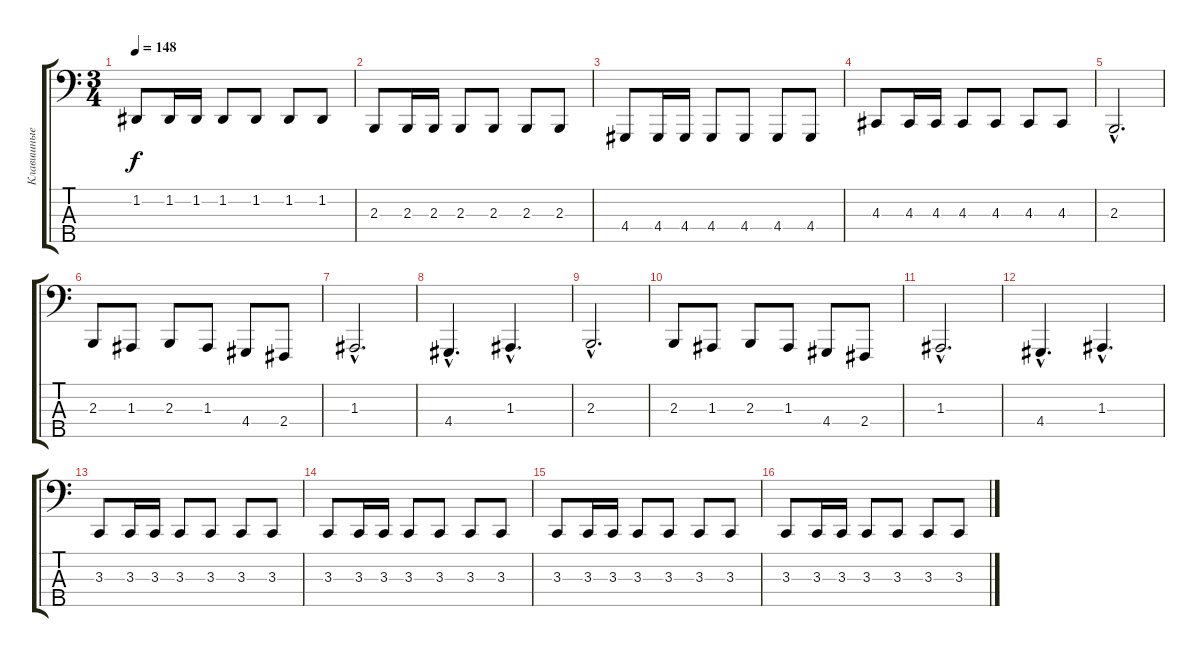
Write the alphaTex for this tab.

\track ("Клавишные" "Клавишные") {instrument lead8bassandlead}
\staff {score tabs}
\tuning (G2 D2 A1 E1 B0) {hide}
\ts (3 4)
\tempo 148
\clef f4
\ks c
1.2.8{dy f} 1.2.16 1.2.16 1.2.8 1.2.8 1.2.8 1.2.8 |
2.3.8 2.3.16 2.3.16 2.3.8 2.3.8 2.3.8 2.3.8 |
4.4.8 4.4.16 4.4.16 4.4.8 4.4.8 4.4.8 4.4.8 |
4.3.8 4.3.16 4.3.16 4.3.8 4.3.8 4.3.8 4.3.8 |
2.3{hac}.2{d} |
2.3.8 1.3.8 2.3.8 1.3.8 4.4.8 2.4.8 |
1.3{hac}.2{d} |
4.4{hac}.4{d} 1.3{hac}.4{d} |
2.3{hac}.2{d} |
2.3.8 1.3.8 2.3.8 1.3.8 4.4.8 2.4.8 |
1.3{hac}.2{d} |
4.4{hac}.4{d} 1.3{hac}.4{d} |
3.3.8 3.3.16 3.3.16 3.3.8 3.3.8 3.3.8 3.3.8 |
3.3.8 3.3.16 3.3.16 3.3.8 3.3.8 3.3.8 3.3.8 |
3.3.8 3.3.16 3.3.16 3.3.8 3.3.8 3.3.8 3.3.8 |
3.3.8 3.3.16 3.3.16 3.3.8 3.3.8 3.3.8 3.3.8
